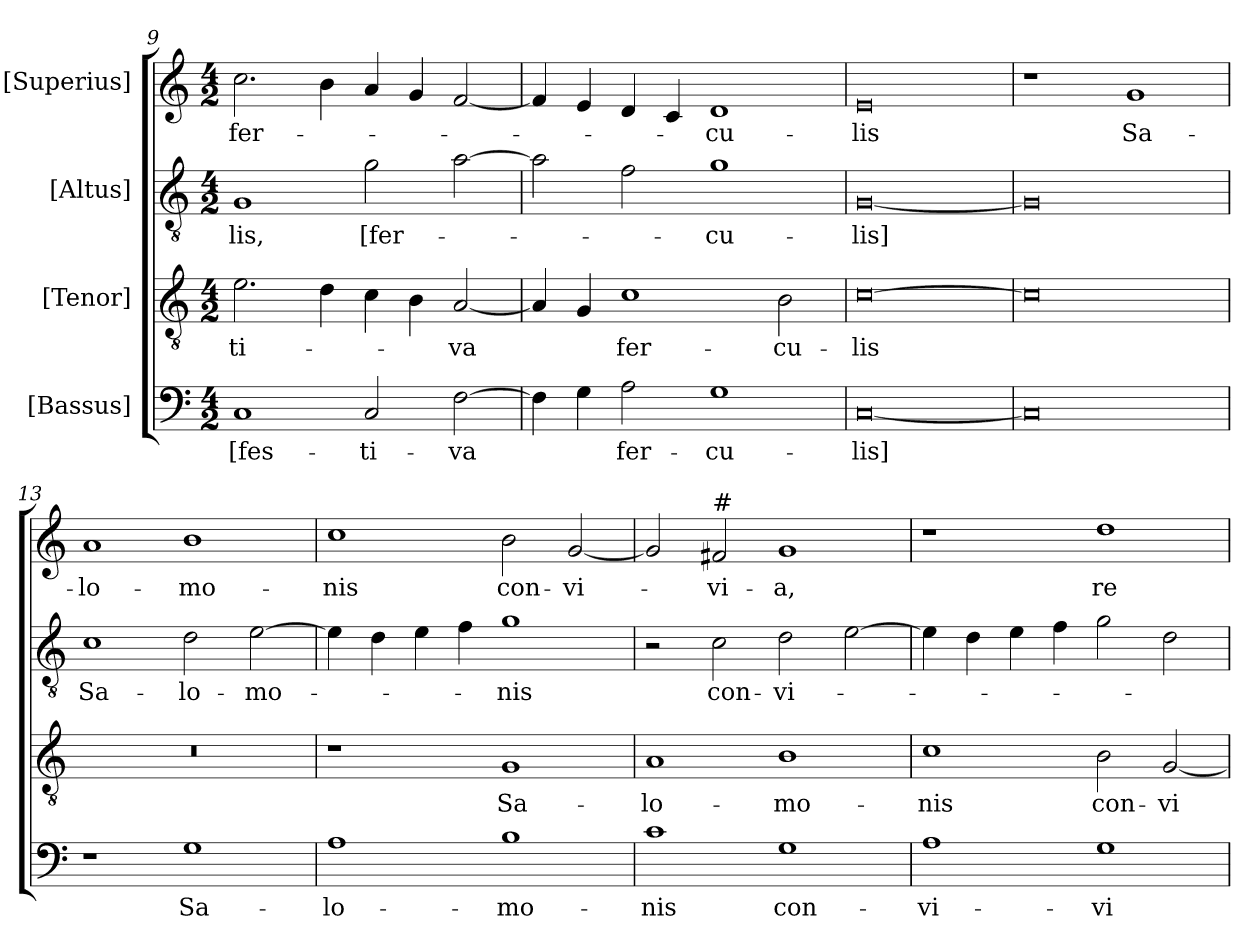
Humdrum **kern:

**kern	**text	**kern	**text	**kern	**text	**kern	**text
*part4	*part4	*part3	*part3	*part2	*part2	*part1	*part1
*staff4	*staff4	*staff3	*staff3	*staff2	*staff2	*staff1	*staff1
*I"[Bassus]	*	*I"[Tenor]	*	*I"[Altus]	*	*I"[Superius]	*
*clefF4	*	*clefGv2	*	*clefGv2	*	*clefG2	*
*	*	*ITrd7c12	*	*ITrd7c12	*	*	*
*k[]	*	*k[]	*	*k[]	*	*k[]	*
*C:	*	*C:	*	*C:	*	*C:	*
*M4/2	*	*M4/2	*	*M4/2	*	*M4/2	*
=9	=9	=9	=9	=9	=9	=9	=9
!	!LO:LY:b:color=#000000	!	!	!	!	!	!
!	!	!	!LO:LY:b:color=#000000	!	!	!	!
!	!	!	!	!	!LO:LY:b:color=#000000	!	!
!	!	!	!	!	!	!	!LO:LY:b:color=#000000
1Ci	[fes-	2.Ei\	-ti-	1GGi	-lis,	2.cci\	fer-
.	.	4Di\	.	.	.	4bi\	.
!	!LO:LY:b:color=#000000	!	!	!	!	!	!
!	!	!	!	!	!LO:LY:b:color=#000000	!	!
2Ci/	-ti-	4Ci\	.	2Gi\	[fer-	4ai/	.
.	.	4BBi\	.	.	.	4gi/	.
!	!LO:LY:b:color=#000000	!	!	!	!	!	!
!	!	!	!LO:LY:b:color=#000000	!	!	!	!
[>2Fi\	-va	[<2AAi/	-va	[>2Ai\	.	[<2fi/	.
=10	=10	=10	=10	=10	=10	=10	=10
4Fi\]	.	4AAi/]	.	2Ai\]	.	4fi/]	.
4Gi\	.	4GGi/	.	.	.	4ei/	.
!	!LO:LY:b:color=#000000	!	!	!	!	!	!
!	!	!	!LO:LY:b:color=#000000	!	!	!	!
2Ai\	fer-	1Ci	fer-	2Fi\	.	4di/	.
.	.	.	.	.	.	4ci/	.
!	!LO:LY:b:color=#000000	!	!	!	!	!	!
!	!	!	!	!	!LO:LY:b:color=#000000	!	!
!	!	!	!	!	!	!	!LO:LY:b:color=#000000
1Gi	-cu-	.	.	1Gi	-cu-	1di	-cu-
!	!	!	!LO:LY:b:color=#000000	!	!	!	!
.	.	2BBi\	-cu-	.	.	.	.
!!LO:LB:g=z
=11	=11	=11	=11	=11	=11	=11	=11
!	!LO:LY:b:color=#000000	!	!	!	!	!	!
!	!	!	!LO:LY:b:color=#000000	!	!	!	!
!	!	!	!	!	!LO:LY:b:color=#000000	!	!
!	!	!	!	!	!	!	!LO:LY:b:color=#000000
[<0Ci	-lis]	[>0Ci	-lis	[<0GGi	-lis]	0ei	-lis
=12	=12	=12	=12	=12	=12	=12	=12
0Ci]	.	0Ci]	.	0GGi]	.	1r	.
!	!	!	!	!	!	!	!LO:LY:b:color=#000000
.	.	.	.	.	.	1gi	Sa-
=13	=13	=13	=13	=13	=13	=13	=13
!	!	!LO:N:vis=1	!	!	!	!	!
!	!	!	!	!	!LO:LY:b:color=#000000	!	!
!	!	!	!	!	!	!	!LO:LY:b:color=#000000
1r	.	0r	.	1Ci	Sa-	1ai	-lo-
!	!LO:LY:b:color=#000000	!	!	!	!	!	!
!	!	!	!	!	!LO:LY:b:color=#000000	!	!
!	!	!	!	!	!	!	!LO:LY:b:color=#000000
1Gi	Sa-	.	.	2Di\	-lo-	1bi	-mo-
!	!	!	!	!	!LO:LY:b:color=#000000	!	!
.	.	.	.	[>2Ei\	-mo-	.	.
=14	=14	=14	=14	=14	=14	=14	=14
!	!LO:LY:b:color=#000000	!	!	!	!	!	!
!	!	!	!	!	!	!	!LO:LY:b:color=#000000
1Ai	-lo-	1r	.	4Ei\]	.	1cci	-nis
.	.	.	.	4Di\	.	.	.
.	.	.	.	4Ei\	.	.	.
.	.	.	.	4Fi\	.	.	.
!	!LO:LY:b:color=#000000	!	!	!	!	!	!
!	!	!	!LO:LY:b:color=#000000	!	!	!	!
!	!	!	!	!	!LO:LY:b:color=#000000	!	!
!	!	!	!	!	!	!	!LO:LY:b:color=#000000
1Bi	-mo-	1GGi	Sa-	1Gi	-nis	2bi\	con-
!	!	!	!	!	!	!	!LO:LY:b:color=#000000
.	.	.	.	.	.	[<2gi/	-vi-
=15	=15	=15	=15	=15	=15	=15	=15
!	!LO:LY:b:color=#000000	!	!	!	!	!	!
!	!	!	!LO:LY:b:color=#000000	!	!	!	!
1ci	-nis	1AAi	-lo-	2r	.	2gi/]	.
!	!	!	!	!	!LO:LY:b:color=#000000	!	!
!	!	!	!	!	!	!LO:TX:a:t=#	!
!	!	!	!	!	!	!	!LO:LY:b:color=#000000
.	.	.	.	2Ci\	con-	2f#i/	-vi-
!	!LO:LY:b:color=#000000	!	!	!	!	!	!
!	!	!	!LO:LY:b:color=#000000	!	!	!	!
!	!	!	!	!	!LO:LY:b:color=#000000	!	!
!	!	!	!	!	!	!	!LO:LY:b:color=#000000
1Gi	con-	1BBi	-mo-	2Di\	-vi-	1gi	-a,
.	.	.	.	[>2Ei\	.	.	.
=16	=16	=16	=16	=16	=16	=16	=16
!	!LO:LY:b:color=#000000	!	!	!	!	!	!
!	!	!	!LO:LY:b:color=#000000	!	!	!	!
1Ai	-vi-	1Ci	-nis	4Ei\]	.	1r	.
.	.	.	.	4Di\	.	.	.
.	.	.	.	4Ei\	.	.	.
.	.	.	.	4Fi\	.	.	.
!	!LO:LY:b:color=#000000	!	!	!	!	!	!
!	!	!	!LO:LY:b:color=#000000	!	!	!	!
!	!	!	!	!	!	!	!LO:LY:b:color=#000000
1Gi	-vi-	2BBi\	con-	2Gi\	.	1ddi	re-
!	!	!	!LO:LY:b:color=#000000	!	!	!	!
.	.	[<2GGi/	-vi-	2Di\	.	.	.
=	=	=	=	=	=	=	=
*-	*-	*-	*-	*-	*-	*-	*-
